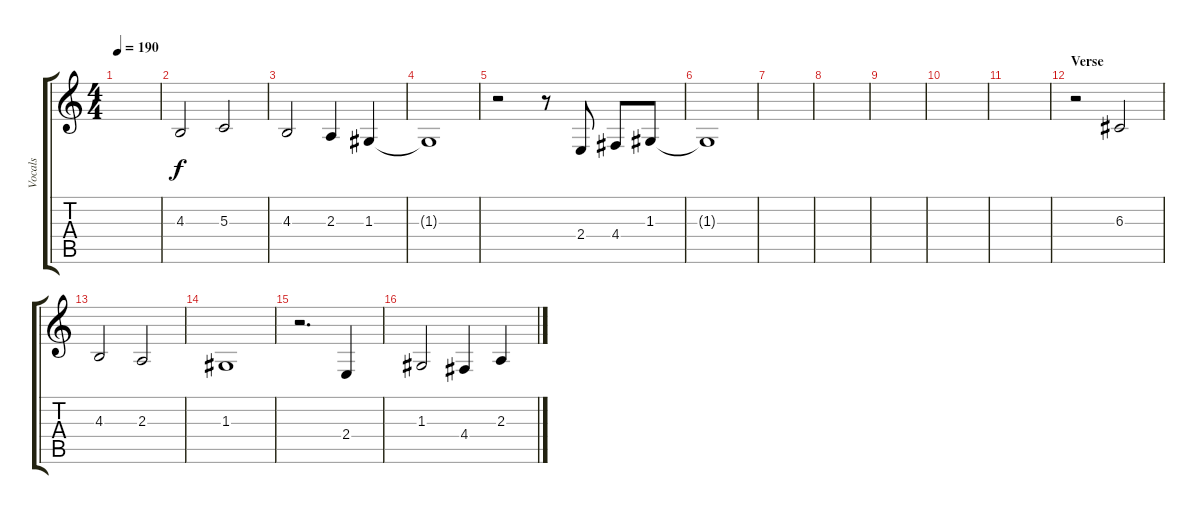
\track ("Vocals" "Vocals") {instrument violin}
\staff {score tabs}
\tuning (E4 B3 G3 D3 A2 E2) {hide}
\ts (4 4)
\tempo 190
\clef g2
\ks c
|
4.3.2 5.3.2 |
4.3.2 2.3.4 1.3.4 |
1.3{t}.1 |
r.2 r.8 2.4.8 4.4.8 1.3.8 |
1.3{t}.1 |
|
|
|
|
|
\section ("" "Verse ")
r.2 6.3.2 |
4.3.2 2.3.2 |
1.3.1 |
r.2{d} 2.4.4 |
1.3.2 4.4.4 2.3.4
